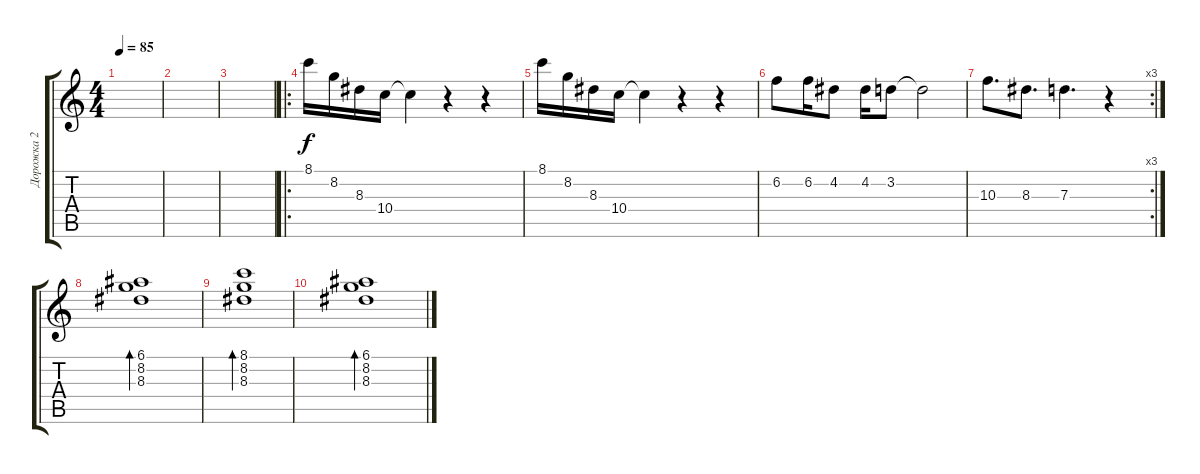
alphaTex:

\track ("Дорожка 2" "Дорожка 2") {instrument acousticguitarsteel}
\staff {score tabs}
\tuning (E4 B3 G3 D3 A2 E2) {hide}
\ts (4 4)
\tempo 85
\clef g2
\ks c
|
|
|
\ro
8.1.16{instrument acousticguitarsteel} 8.2.16 8.3.16 10.4.16 10.4{t}.4 r.4 r.4 |
8.1.16 8.2.16 8.3.16 10.4.16 10.4{t}.4 r.4 r.4 |
6.2.8 6.2.16 4.2.8 4.2.16 3.2.8 3.2{t}.2 |
\rc 3
10.3.8{d instrument overdrivenguitar} 8.3.8{d} 7.3.4{d} r.4 |
(6.1 8.2 8.3).1{bd 30 instrument acousticguitarsteel} |
(8.1 8.2 8.3).1{bd 120} |
(6.1 8.2 8.3).1{bd 120}
